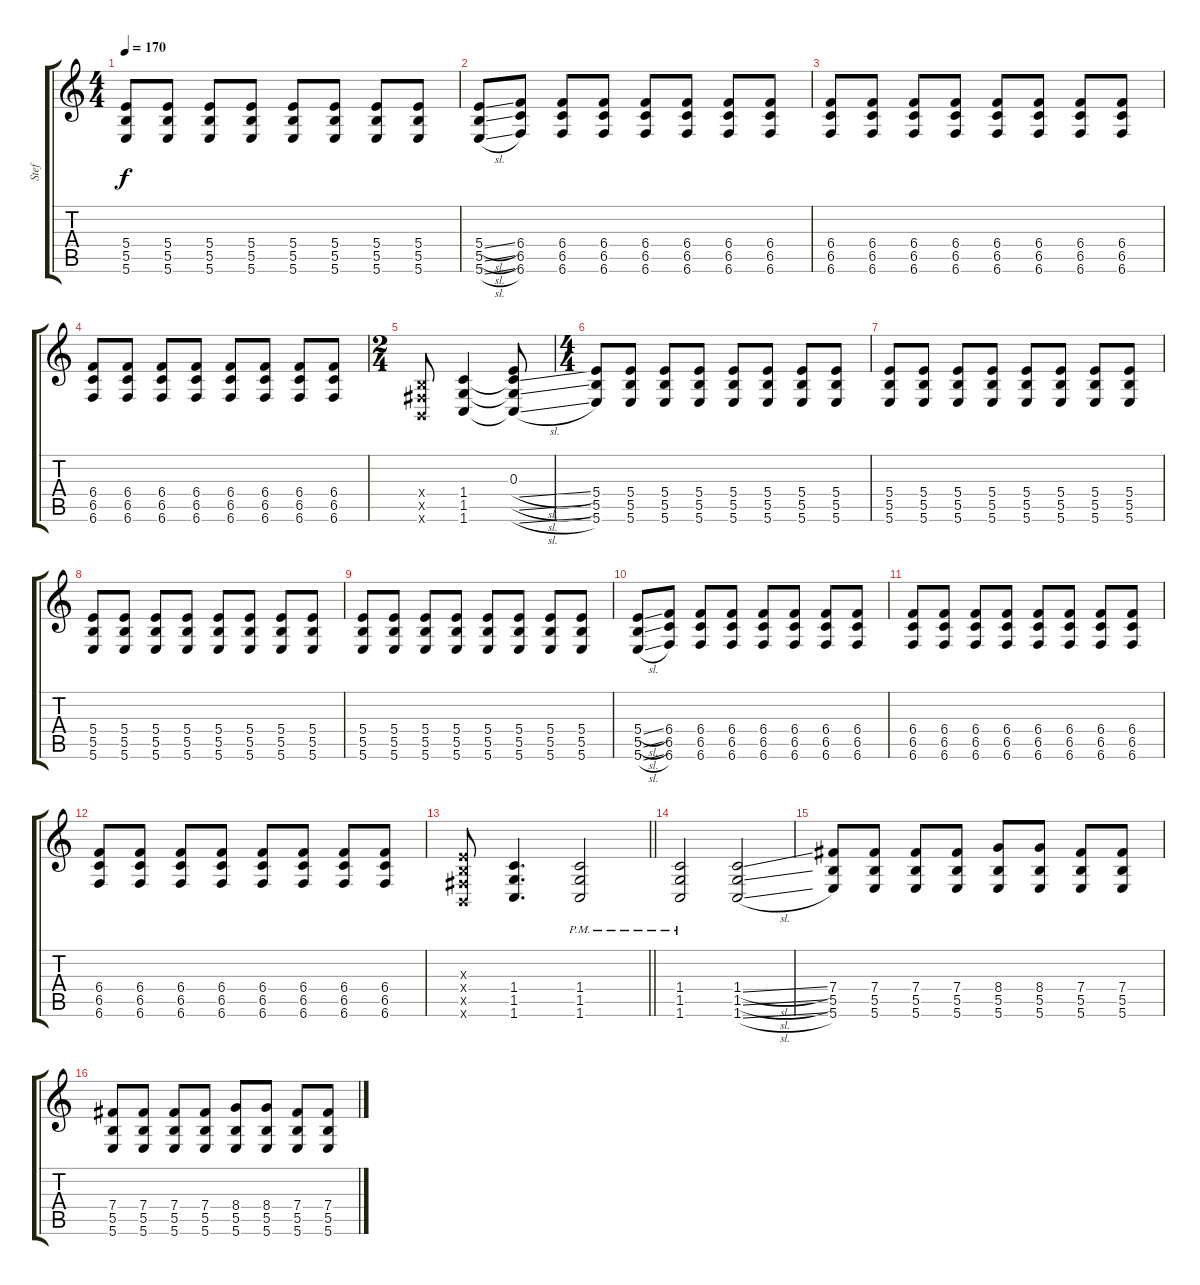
\track ("Stef" "Stef") {instrument distortionguitar}
\staff {score tabs}
\tuning (Db4 Ab3 E3 B2 Gb2 B1) {hide}
\ts (4 4)
\tempo 170
\clef g2
\ks c
(5.4 5.5 5.6).8{dy f} (5.4 5.5 5.6).8 (5.4 5.5 5.6).8 (5.4 5.5 5.6).8 (5.4 5.5 5.6).8 (5.4 5.5 5.6).8 (5.4 5.5 5.6).8 (5.4 5.5 5.6).8 |
(5.4{sl} 5.5{sl} 5.6{sl}).8 (6.4 6.5 6.6).8 (6.4 6.5 6.6).8 (6.4 6.5 6.6).8 (6.4 6.5 6.6).8 (6.4 6.5 6.6).8 (6.4 6.5 6.6).8 (6.4 6.5 6.6).8 |
(6.4 6.5 6.6).8 (6.4 6.5 6.6).8 (6.4 6.5 6.6).8 (6.4 6.5 6.6).8 (6.4 6.5 6.6).8 (6.4 6.5 6.6).8 (6.4 6.5 6.6).8 (6.4 6.5 6.6).8 |
(6.4 6.5 6.6).8 (6.4 6.5 6.6).8 (6.4 6.5 6.6).8 (6.4 6.5 6.6).8 (6.4 6.5 6.6).8 (6.4 6.5 6.6).8 (6.4 6.5 6.6).8 (6.4 6.5 6.6).8 |
\ts (2 4)
(0.4{x} 0.5{x} 0.6{x}).8 (1.4 1.5 1.6).4 (0.3 1.4{sl t} 1.5{sl t} 1.6{sl t}).8 |
\ts (4 4)
(5.4 5.5 5.6).8 (5.4 5.5 5.6).8 (5.4 5.5 5.6).8 (5.4 5.5 5.6).8 (5.4 5.5 5.6).8 (5.4 5.5 5.6).8 (5.4 5.5 5.6).8 (5.4 5.5 5.6).8 |
(5.4 5.5 5.6).8 (5.4 5.5 5.6).8 (5.4 5.5 5.6).8 (5.4 5.5 5.6).8 (5.4 5.5 5.6).8 (5.4 5.5 5.6).8 (5.4 5.5 5.6).8 (5.4 5.5 5.6).8 |
(5.4 5.5 5.6).8 (5.4 5.5 5.6).8 (5.4 5.5 5.6).8 (5.4 5.5 5.6).8 (5.4 5.5 5.6).8 (5.4 5.5 5.6).8 (5.4 5.5 5.6).8 (5.4 5.5 5.6).8 |
(5.4 5.5 5.6).8 (5.4 5.5 5.6).8 (5.4 5.5 5.6).8 (5.4 5.5 5.6).8 (5.4 5.5 5.6).8 (5.4 5.5 5.6).8 (5.4 5.5 5.6).8 (5.4 5.5 5.6).8 |
(5.4{sl} 5.5{sl} 5.6{sl}).8 (6.4 6.5 6.6).8 (6.4 6.5 6.6).8 (6.4 6.5 6.6).8 (6.4 6.5 6.6).8 (6.4 6.5 6.6).8 (6.4 6.5 6.6).8 (6.4 6.5 6.6).8 |
(6.4 6.5 6.6).8 (6.4 6.5 6.6).8 (6.4 6.5 6.6).8 (6.4 6.5 6.6).8 (6.4 6.5 6.6).8 (6.4 6.5 6.6).8 (6.4 6.5 6.6).8 (6.4 6.5 6.6).8 |
(6.4 6.5 6.6).8 (6.4 6.5 6.6).8 (6.4 6.5 6.6).8 (6.4 6.5 6.6).8 (6.4 6.5 6.6).8 (6.4 6.5 6.6).8 (6.4 6.5 6.6).8 (6.4 6.5 6.6).8 |
\barLineRight lightlight
(0.3{x} 0.4{x} 0.5{x} 0.6{x}).8 (1.4 1.5 1.6).4{d} (1.4{pm} 1.5{pm} 1.6{pm}).2 |
(1.4{pm} 1.5{pm} 1.6{pm}).2 (1.4{sl} 1.5{sl} 1.6{sl}).2 |
(7.4 5.5 5.6).8 (7.4 5.5 5.6).8 (7.4 5.5 5.6).8 (7.4 5.5 5.6).8 (8.4 5.5 5.6).8 (8.4 5.5 5.6).8 (7.4 5.5 5.6).8 (7.4 5.5 5.6).8 |
(7.4 5.5 5.6).8 (7.4 5.5 5.6).8 (7.4 5.5 5.6).8 (7.4 5.5 5.6).8 (8.4 5.5 5.6).8 (8.4 5.5 5.6).8 (7.4 5.5 5.6).8 (7.4 5.5 5.6).8
